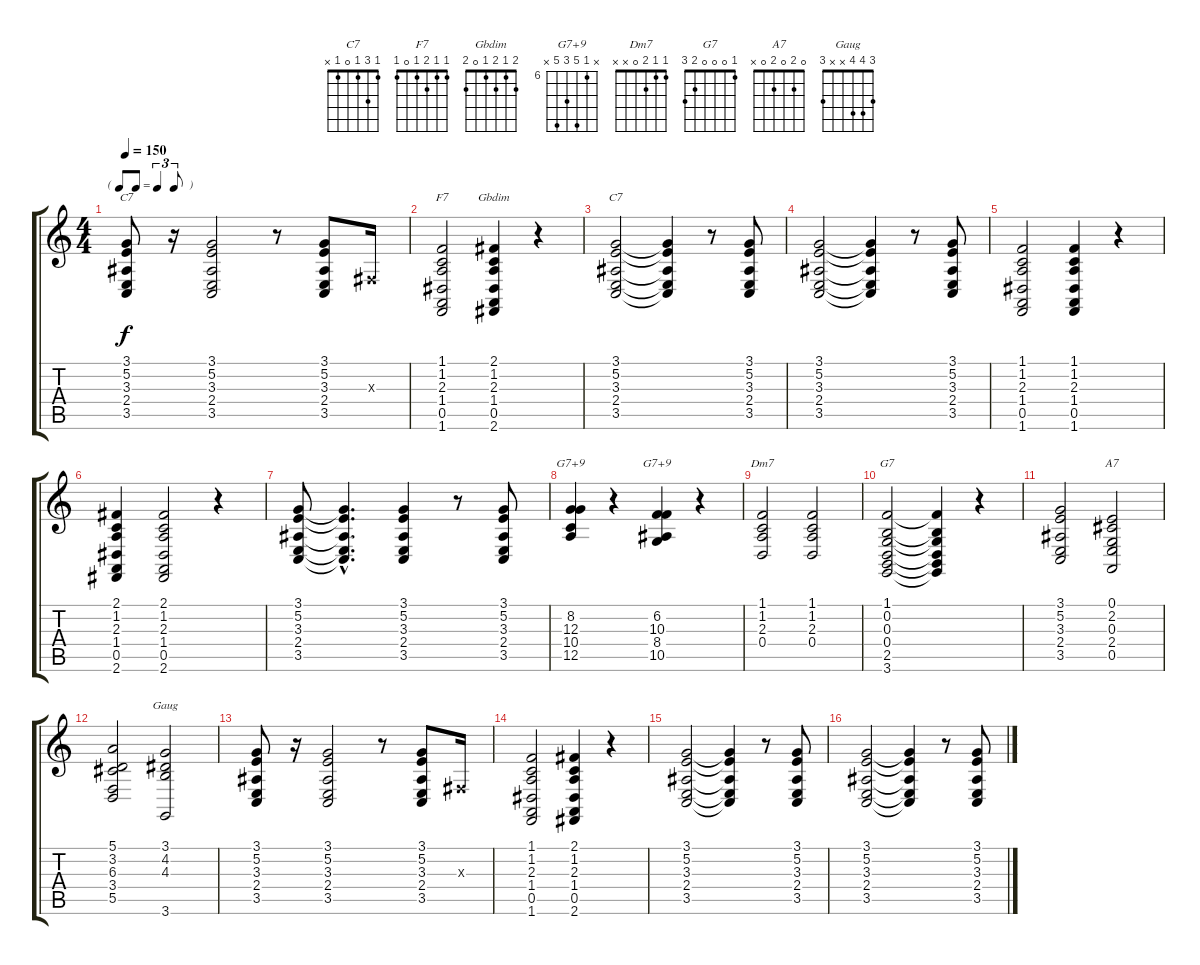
\track "" {instrument percussiveorgan}
\staff {score tabs}
\tuning (E4 B3 G3 D3 A2 E2) {hide}
\chord ("C7" 3 5 3 2 3 x)
\chord ("F7" 1 1 2 1 0 1)
\chord ("Gbdim" 2 1 2 1 0 2)
\chord ("C7" 1 3 1 0 1 x)
\chord ("G7+9" x 8 12 10 12 x) {firstfret 8}
\chord ("G7+9" x 6 10 8 10 x) {firstfret 6}
\chord ("Dm7" 1 1 2 0 x x)
\chord ("G7" 1 0 0 0 2 3)
\chord ("A7" 0 2 0 2 0 x)
\chord ("Gaug" 3 4 4 x x 3)
\ts (4 4)
\tf triplet8th
\tempo 150
\clef g2
\ks c
(3.1 5.2 3.3 2.4 3.5).8{ch "C7" dy f instrument percussiveorgan} r.16 (3.1 5.2 3.3 2.4 3.5).2 r.8 (3.1 5.2 3.3 2.4 3.5).8 -1.3{x}.16 |
(1.1 1.2 2.3 1.4 0.5 1.6).2{ch "F7"} (2.1 1.2 2.3 1.4 0.5 2.6).4{ch "Gbdim"} r.4 |
(3.1 5.2 3.3 2.4 3.5).2{ch "C7"} (3.1{t} 5.2{t} 3.3{t} 2.4{t} 3.5{t}).4 r.8 (3.1 5.2 3.3 2.4 3.5).8 |
(3.1 5.2 3.3 2.4 3.5).2 (3.1{t} 5.2{t} 3.3{t} 2.4{t} 3.5{t}).4 r.8 (3.1 5.2 3.3 2.4 3.5).8 |
(1.1 1.2 2.3 1.4 0.5 1.6).2 (1.1 1.2 2.3 1.4 0.5 1.6).4 r.4 |
(2.1 1.2 2.3 1.4 0.5 2.6).4 (2.1 1.2 2.3 1.4 0.5 2.6).2 r.4 |
(3.1 5.2 3.3 2.4 3.5).8 (3.1{hac t} 5.2{hac t} 3.3{hac t} 2.4{hac t} 3.5{hac t}).4{d} (3.1 5.2 3.3 2.4 3.5).4 r.8 (3.1 5.2 3.3 2.4 3.5).8 |
(8.2 12.3 10.4 12.5).4{ch "G7+9"} r.4 (6.2 10.3 8.4 10.5).4{ch "G7+9"} r.4 |
(1.1 1.2 2.3 0.4).2{ch "Dm7"} (1.1 1.2 2.3 0.4).2 |
(1.1 0.2 0.3 0.4 2.5 3.6).2{ch "G7"} (1.1{t} 0.2{t} 0.3{t} 0.4{t} 2.5{t} 3.6{t}).4 r.4 |
(3.1 5.2 3.3 2.4 3.5).2 (0.1 2.2 0.3 2.4 0.5).2{ch "A7"} |
(5.1 3.2 6.3 3.4 5.5).2 (3.1 4.2 4.3 3.6).2{ch "Gaug"} |
(3.1 5.2 3.3 2.4 3.5).8 r.16 (3.1 5.2 3.3 2.4 3.5).2 r.8 (3.1 5.2 3.3 2.4 3.5).8 -1.3{x}.16 |
(1.1 1.2 2.3 1.4 0.5 1.6).2 (2.1 1.2 2.3 1.4 0.5 2.6).4 r.4 |
(3.1 5.2 3.3 2.4 3.5).2 (3.1{t} 5.2{t} 3.3{t} 2.4{t} 3.5{t}).4 r.8 (3.1 5.2 3.3 2.4 3.5).8 |
(3.1 5.2 3.3 2.4 3.5).2 (3.1{t} 5.2{t} 3.3{t} 2.4{t} 3.5{t}).4 r.8 (3.1 5.2 3.3 2.4 3.5).8
